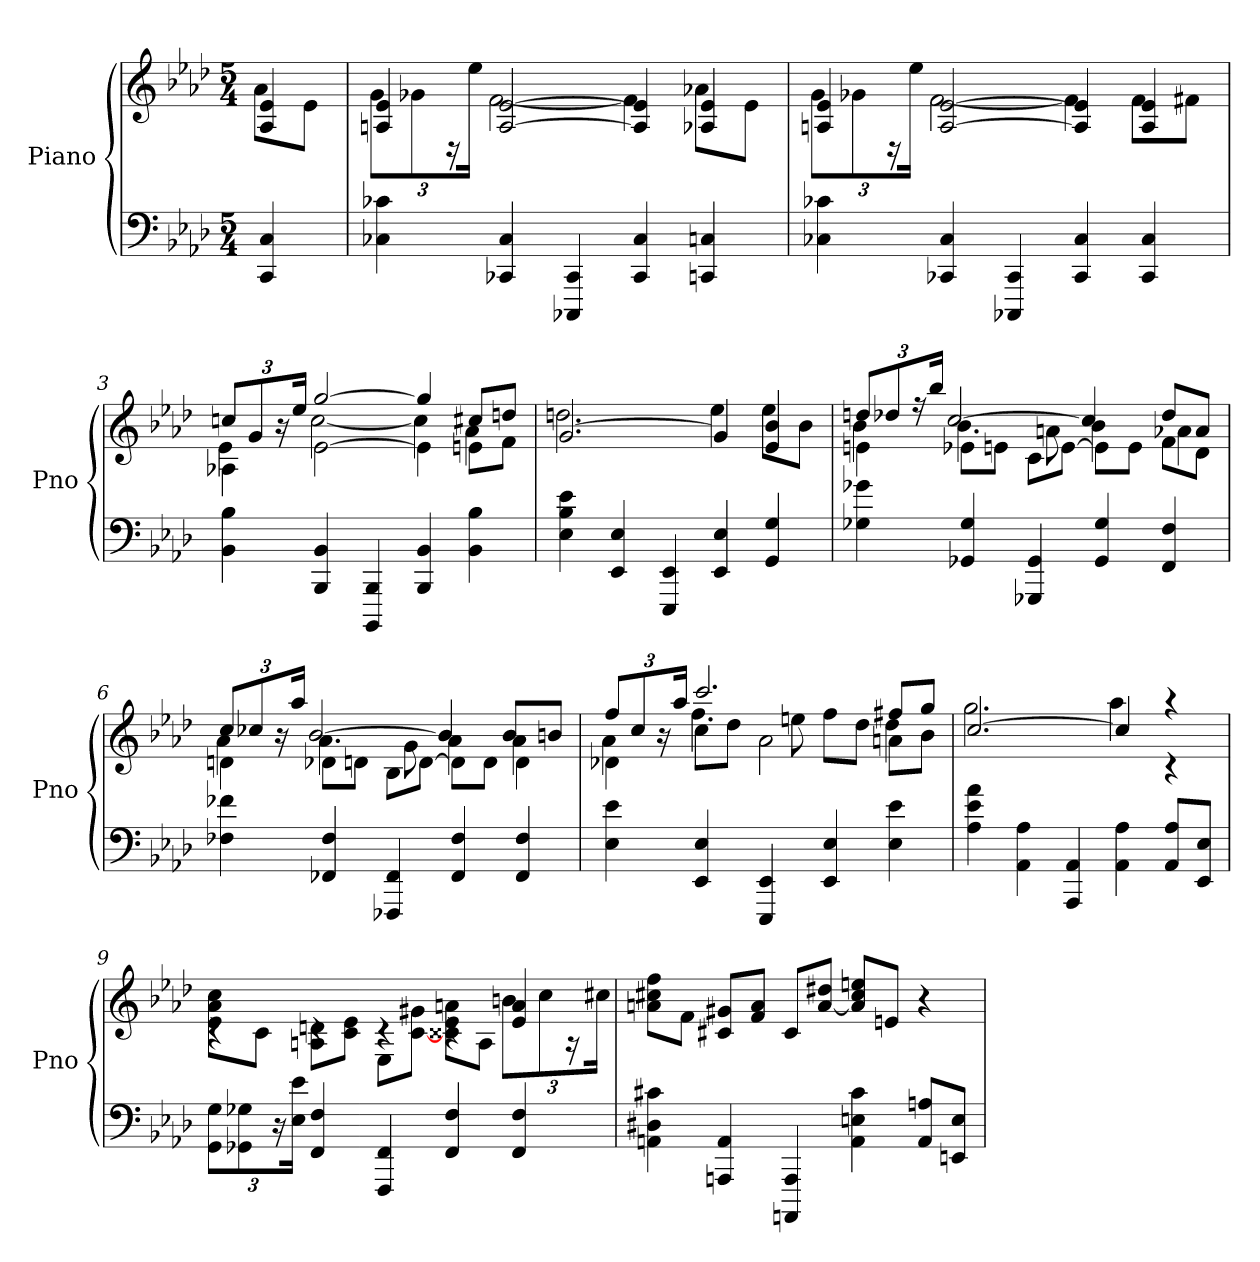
**kern	**kern
*part1	*part1
*staff2	*staff1
*I"Piano	*
*I'Pno	*
*clefF4	*clefG2
*k[b-e-a-d-]	*k[b-e-a-d-]
*A-:	*A-:
*M5/4	*M5/4
=	=
*	*^
4CC 4C	4A- 4e-	8a-L
.	.	8e-J
=1	=1	=1
4C-X 4c-X	4An 4e-	12gL
.	.	12g-X
.	.	24r
.	.	24ee-Jk
4CC-X 4C-	[2A [2e-	[2f
4CCC-X 4CC-	.	.
4CC- 4C-	4A] 4e-]	4f]
4CCn 4Cn	4A-X 4e-	8a-XL
.	.	8e-J
=2	=2	=2
4C-X 4c-X	4An 4e-	12gL
.	.	12g-X
.	.	24r
.	.	24ee-Jk
4CC-X 4C-	[2A [2e-	[2f
4CCC-X 4CC-	.	.
4CC- 4C-	4A] 4e-]	4f]
4CC- 4C-	4A 4e-	8fL
.	.	8f#XJ
=3	=3	=3
*	*	*^
4BB- 4B-	4A-X\	4e-	12ccnL
.	.	.	12g
.	.	.	24r
.	.	.	24ee-Jk
4BBB- 4BB-	[2e-\	[2cc	[2gg
4BBBB- 4BBB-	.	.	.
4BBB- 4BB-	4e-\]	4cc]	4gg]
4BB- 4B-	8en\L	4a-	8cc#XL
.	8f\J	.	8ddnJ
*	*	*v	*v
=4	=4	=4
4E- 4B- 4e-	[2.g	2.ddn
4EE- 4E-	.	.
4EEE- 4EE-	.	.
4EE- 4E-	4g]	4ee-
4GG 4G	4e- 4b-	8ee-L
.	.	8b-J
=5	=5	=5
*	*	*^
4G-X 4g-X	4en\	4b-	12ddnL
.	.	.	12dd-X
.	.	.	24r
.	.	.	24bb-Jk
4GG-X 4G-	8e-X\L	4.b-	[2cc
.	8en\J	.	.
4GGG-X 4GG-	8c\L	.	.
.	[8e\J	8an	.
4GG- 4G-	8e\L]	4b-	4cc]
.	8e\J	.	.
4FF 4F	8f\L	4a-X	8dd-L
.	8d-\J	.	8a-J
=6	=6	=6	=6
4F-X 4f-X	4dn\	4a-	12ccL
.	.	.	12cc-X
.	.	.	24r
.	.	.	24aa-Jk
4FF-X 4F-	8d-X\L	4.a-	[2b-
.	8dn\J	.	.
4FFF-X 4FF-	8B-\L	.	.
.	[8d\J	8g	.
4FF- 4F-	8d\L]	4a-	4b-]
.	8d\J	.	.
4FF- 4F-	4d\	4a-	8b-L
.	.	.	8bnJ
=7	=7	=7	=7
4E- 4e-	4d-X\	4a-	12ffL
.	.	.	12cc
.	.	.	24r
.	.	.	24aa-Jk
4EE- 4E-	8cc\L	4.ff	2.ccc
.	8dd-\J	.	.
4EEE- 4EE-	2a-\	.	.
.	.	8een	.
4EE- 4E-	.	8ffL	.
.	.	8dd-J	.
4E- 4e-	8an\L	4dd-	8ff#XL
.	8b-\J	.	8ggJ
*	*	*v	*v
=8	=8	=8
4A- 4e- 4a-	[2.cc	2.gg
4AA- 4A-	.	.
4AAA- 4AA-	.	.
4AA- 4A-	4cc]	4aa-
8AA- 8A-L	4rc	4raa
8EE- 8E-J	.	.
=9	=9	=9
12GG 12GL	4rc	8e- 8a- 8ccL
12GG-X 12G-X	.	.
.	.	8cJ
24r	.	.
24E- 24e-Jk	.	.
4FF 4F	4rc	8An 8dnL
.	.	8c 8e-J
4FFF 4FF	4rc	8E-L
.	.	[8c 8g#XJ
4FF 4F	4rc	8c##X 8e- 8anL
.	.	8AJ
4FF 4F	4e- 4a	12bnL
.	.	12cc
.	.	24r
.	.	24cc#XJk
*	*v	*v
=10	=10
4AAn 4D#X 4c#X	8an 8cc#X 8ffL
.	8fJ
4AAAn 4AA	8c#X 8g#XL
.	8f 8aJ
4AAAAn 4AAA	8c#L
.	[8a 8dd#XJ
4AA 4En 4c#	8a] 8cc# 8eenL
.	8enJ
8AA 8AnL	4r
8EEn 8EJ	.
=	=
*-	*-
